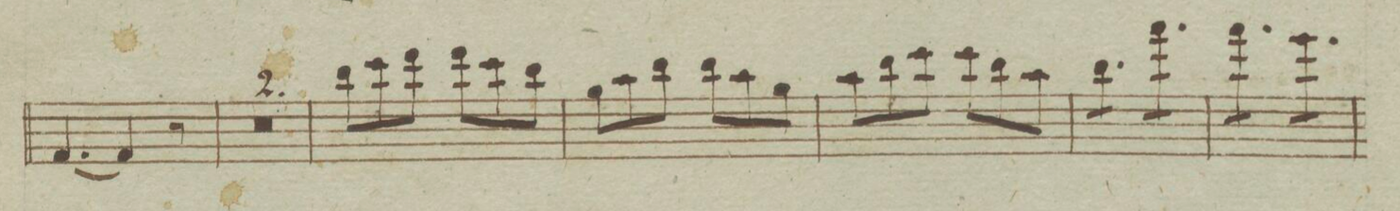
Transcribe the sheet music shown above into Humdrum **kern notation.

**kern	**dynam
*I"Violino Primo	*
*clefG2	*
*k[fnb-e-]	*
*met(c)	*
*M6/8	*
[4.f/	.
4f/]	.
8r	.
=194	=194
1.r	.
=195	=195
=196	=196
8bb-\L	.
8ccc\	.
8ddd\J	.
8ddd\L	.
8ccc\	.
8bb-\J	.
=197	=197
8gg\L	.
8aa\	.
8bb-\J	.
8bb-\L	.
8aa\	.
8gg\J	.
=198	=198
8aa\L	.
8bb-\	.
8ccc\J	.
8ccc\L	.
8bb-\	.
8aa\J	.
=199	=199
*tremolo	*
8bb-\L	.
8bb-\	.
8bb-\J	.
8fff\L	.
8fff\	.
8fff\J	.
=200	=200
8fff\L	.
8fff\	.
8fff\J	.
8eee-\L	.
8eee-\	.
8eee-\J	.
=201	=201
*-	*-
